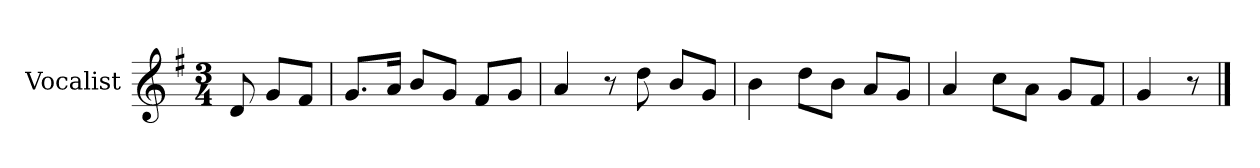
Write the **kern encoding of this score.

**kern
*part1
*staff1
*I"Vocalist
*k[f#]
*G:
*M3/4
=
8d
8gL
8f#J
=1
8.gL
16aJk
8bL
8gJ
8f#L
8gJ
=2
4a
8r
8dd
8bL
8gJ
=3
4b
8ddL
8bJ
8aL
8gJ
=4
4a
8ccL
8aJ
8gL
8f#J
=5
4g
8r
==
*-
